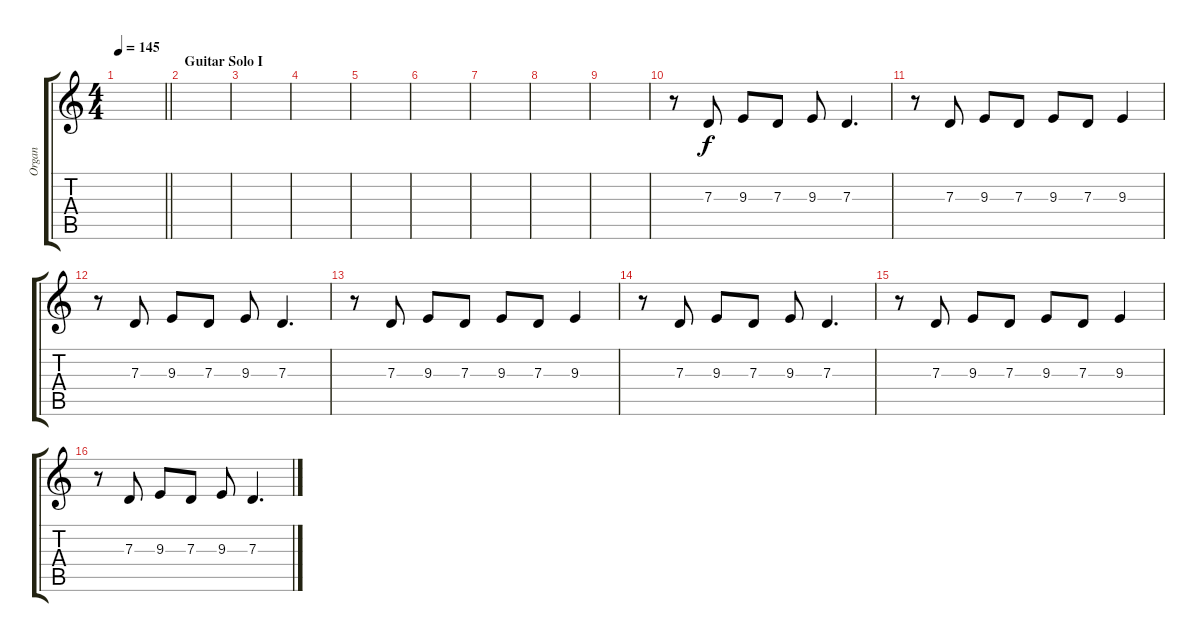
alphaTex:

\track ("Organ" "Organ") {instrument drawbarorgan}
\staff {score tabs}
\tuning (E4 B3 G3 D3 A2 E2) {hide}
\ts (4 4)
\tempo 145
\clef g2
\barLineRight lightlight
\ks c
|
\section ("" "Guitar Solo I")
|
|
|
|
|
|
|
|
r.8 7.3.8 9.3.8 7.3.8 9.3.8 7.3.4{d} |
r.8 7.3.8 9.3.8 7.3.8 9.3.8 7.3.8 9.3.4 |
r.8 7.3.8 9.3.8 7.3.8 9.3.8 7.3.4{d} |
r.8 7.3.8 9.3.8 7.3.8 9.3.8 7.3.8 9.3.4 |
r.8 7.3.8 9.3.8 7.3.8 9.3.8 7.3.4{d} |
r.8 7.3.8 9.3.8 7.3.8 9.3.8 7.3.8 9.3.4 |
r.8 7.3.8 9.3.8 7.3.8 9.3.8 7.3.4{d}
